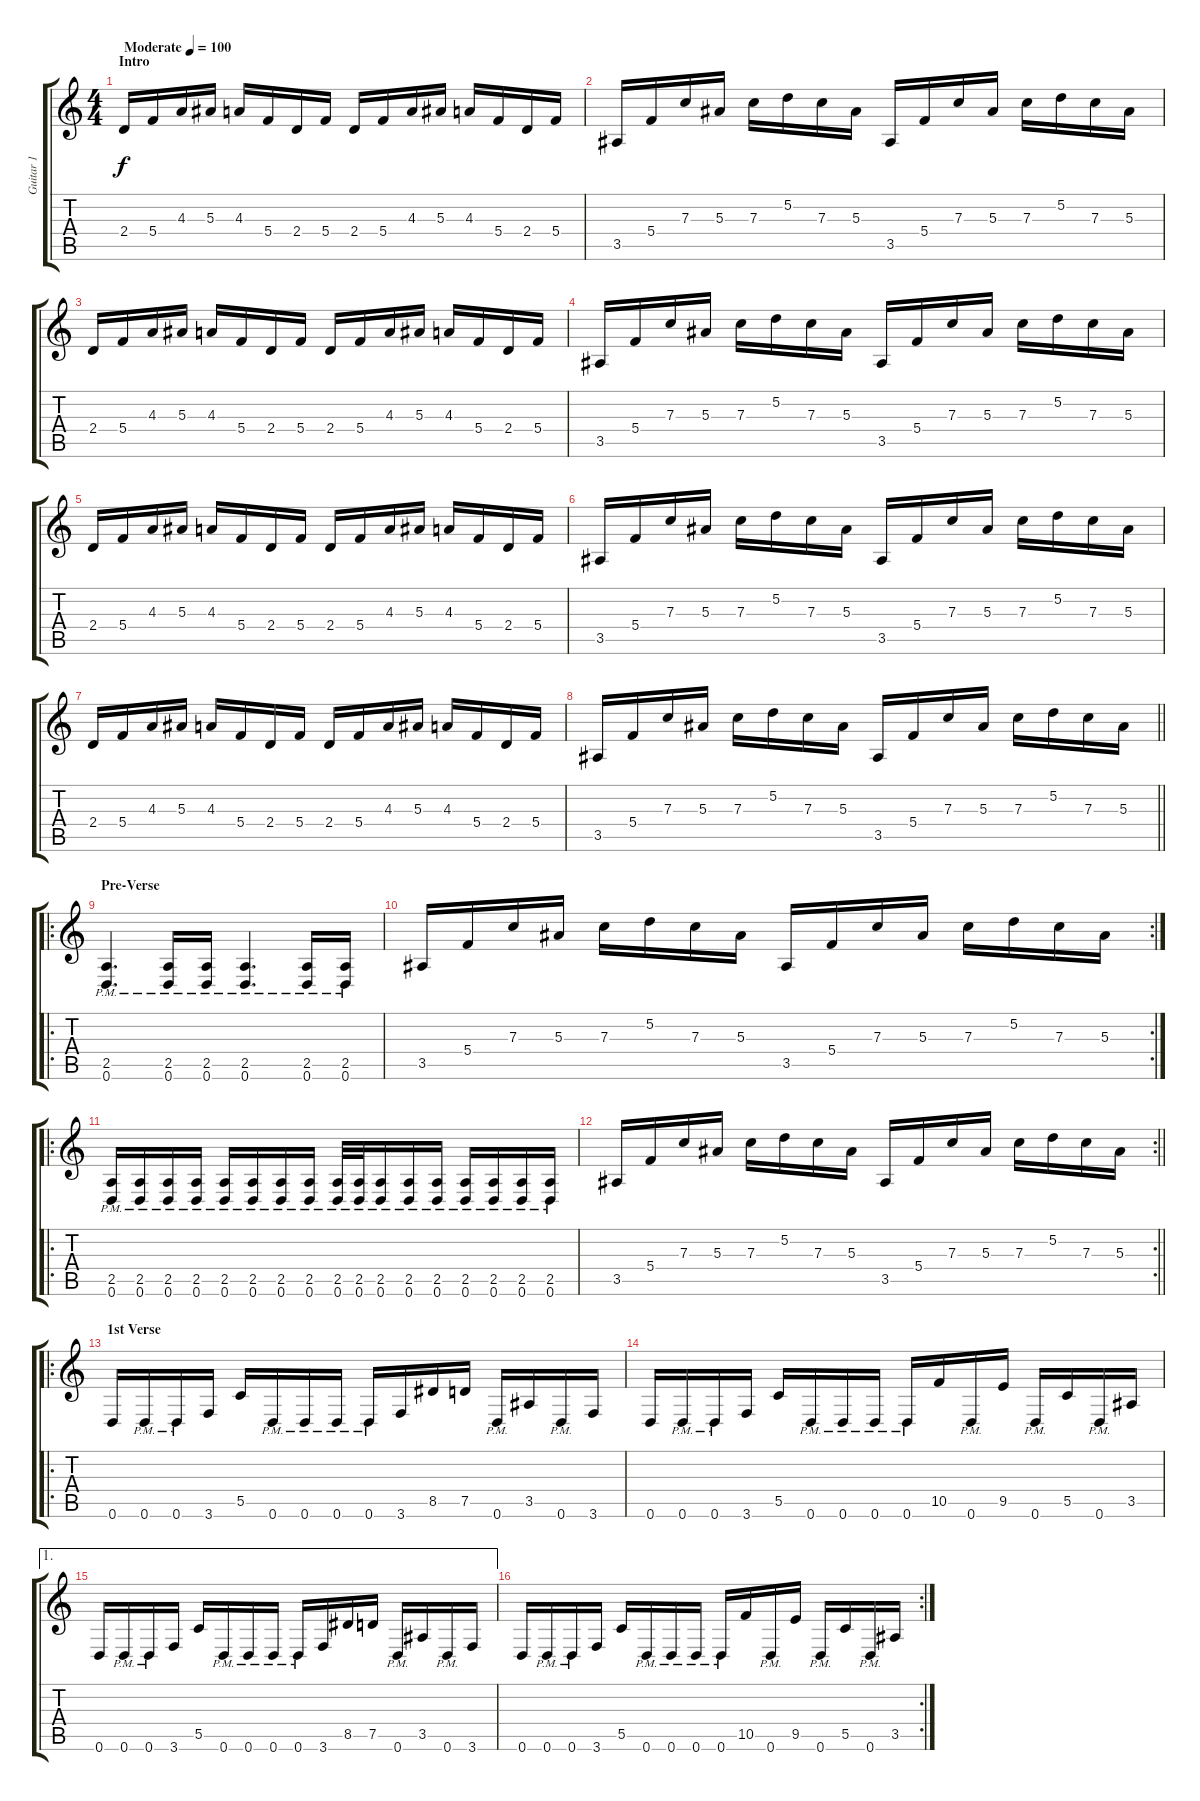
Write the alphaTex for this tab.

\track ("Guitar 1" "Guitar 1") {instrument distortionguitar}
\staff {score tabs}
\tuning (D4 A3 F3 C3 G2 D2) {hide}
\ts (4 4)
\section ("" "Intro")
\tempo (100 "Moderate")
\clef g2
\ks c
2.4.16{dy f instrument distortionguitar} 5.4.16 4.3.16 5.3.16 4.3.16 5.4.16 2.4.16 5.4.16 2.4.16 5.4.16 4.3.16 5.3.16 4.3.16 5.4.16 2.4.16 5.4.16 |
3.5.16 5.4.16 7.3.16 5.3.16 7.3.16 5.2.16 7.3.16 5.3.16 3.5.16 5.4.16 7.3.16 5.3.16 7.3.16 5.2.16 7.3.16 5.3.16 |
2.4.16 5.4.16 4.3.16 5.3.16 4.3.16 5.4.16 2.4.16 5.4.16 2.4.16 5.4.16 4.3.16 5.3.16 4.3.16 5.4.16 2.4.16 5.4.16 |
3.5.16 5.4.16 7.3.16 5.3.16 7.3.16 5.2.16 7.3.16 5.3.16 3.5.16 5.4.16 7.3.16 5.3.16 7.3.16 5.2.16 7.3.16 5.3.16 |
2.4.16 5.4.16 4.3.16 5.3.16 4.3.16 5.4.16 2.4.16 5.4.16 2.4.16 5.4.16 4.3.16 5.3.16 4.3.16 5.4.16 2.4.16 5.4.16 |
3.5.16 5.4.16 7.3.16 5.3.16 7.3.16 5.2.16 7.3.16 5.3.16 3.5.16 5.4.16 7.3.16 5.3.16 7.3.16 5.2.16 7.3.16 5.3.16 |
2.4.16 5.4.16 4.3.16 5.3.16 4.3.16 5.4.16 2.4.16 5.4.16 2.4.16 5.4.16 4.3.16 5.3.16 4.3.16 5.4.16 2.4.16 5.4.16 |
\barLineRight lightlight
3.5.16 5.4.16 7.3.16 5.3.16 7.3.16 5.2.16 7.3.16 5.3.16 3.5.16 5.4.16 7.3.16 5.3.16 7.3.16 5.2.16 7.3.16 5.3.16 |
\ro
\section ("" "Pre-Verse")
(2.5{pm} 0.6{pm}).4{d} (2.5{pm} 0.6{pm}).16 (2.5{pm} 0.6{pm}).16 (2.5{pm} 0.6{pm}).4{d} (2.5{pm} 0.6{pm}).16 (2.5{pm} 0.6{pm}).16 |
\rc 2
3.5.16 5.4.16 7.3.16 5.3.16 7.3.16 5.2.16 7.3.16 5.3.16 3.5.16 5.4.16 7.3.16 5.3.16 7.3.16 5.2.16 7.3.16 5.3.16 |
\ro
(2.5{pm} 0.6{pm}).16 (2.5{pm} 0.6{pm}).16 (2.5{pm} 0.6{pm}).16 (2.5{pm} 0.6{pm}).16 (2.5{pm} 0.6{pm}).16 (2.5{pm} 0.6{pm}).16 (2.5{pm} 0.6{pm}).16 (2.5{pm} 0.6{pm}).16 (2.5{pm} 0.6{pm}).32 (2.5{pm} 0.6{pm}).32 (2.5{pm} 0.6{pm}).16 (2.5{pm} 0.6{pm}).16 (2.5{pm} 0.6{pm}).16 (2.5{pm} 0.6{pm}).16 (2.5{pm} 0.6{pm}).16 (2.5{pm} 0.6{pm}).16 (2.5{pm} 0.6{pm}).16 |
\rc 2
\barLineRight lightlight
3.5.16 5.4.16 7.3.16 5.3.16 7.3.16 5.2.16 7.3.16 5.3.16 3.5.16 5.4.16 7.3.16 5.3.16 7.3.16 5.2.16 7.3.16 5.3.16 |
\ro
\section ("" "1st Verse")
0.6.16 0.6{pm}.16 0.6{pm}.16 3.6.16 5.5.16 0.6{pm}.16 0.6{pm}.16 0.6{pm}.16 0.6{pm}.16 3.6.16 8.5.16 7.5.16 0.6{pm}.16 3.5.16 0.6{pm}.16 3.6.16 |
0.6.16 0.6{pm}.16 0.6{pm}.16 3.6.16 5.5.16 0.6{pm}.16 0.6{pm}.16 0.6{pm}.16 0.6{pm}.16 10.5.16 0.6{pm}.16 9.5.16 0.6{pm}.16 5.5.16 0.6{pm}.16 3.5.16 |
\ae 1
0.6.16 0.6{pm}.16 0.6{pm}.16 3.6.16 5.5.16 0.6{pm}.16 0.6{pm}.16 0.6{pm}.16 0.6{pm}.16 3.6.16 8.5.16 7.5.16 0.6{pm}.16 3.5.16 0.6{pm}.16 3.6.16 |
\rc 2
0.6.16 0.6{pm}.16 0.6{pm}.16 3.6.16 5.5.16 0.6{pm}.16 0.6{pm}.16 0.6{pm}.16 0.6{pm}.16 10.5.16 0.6{pm}.16 9.5.16 0.6{pm}.16 5.5.16 0.6{pm}.16 3.5.16
